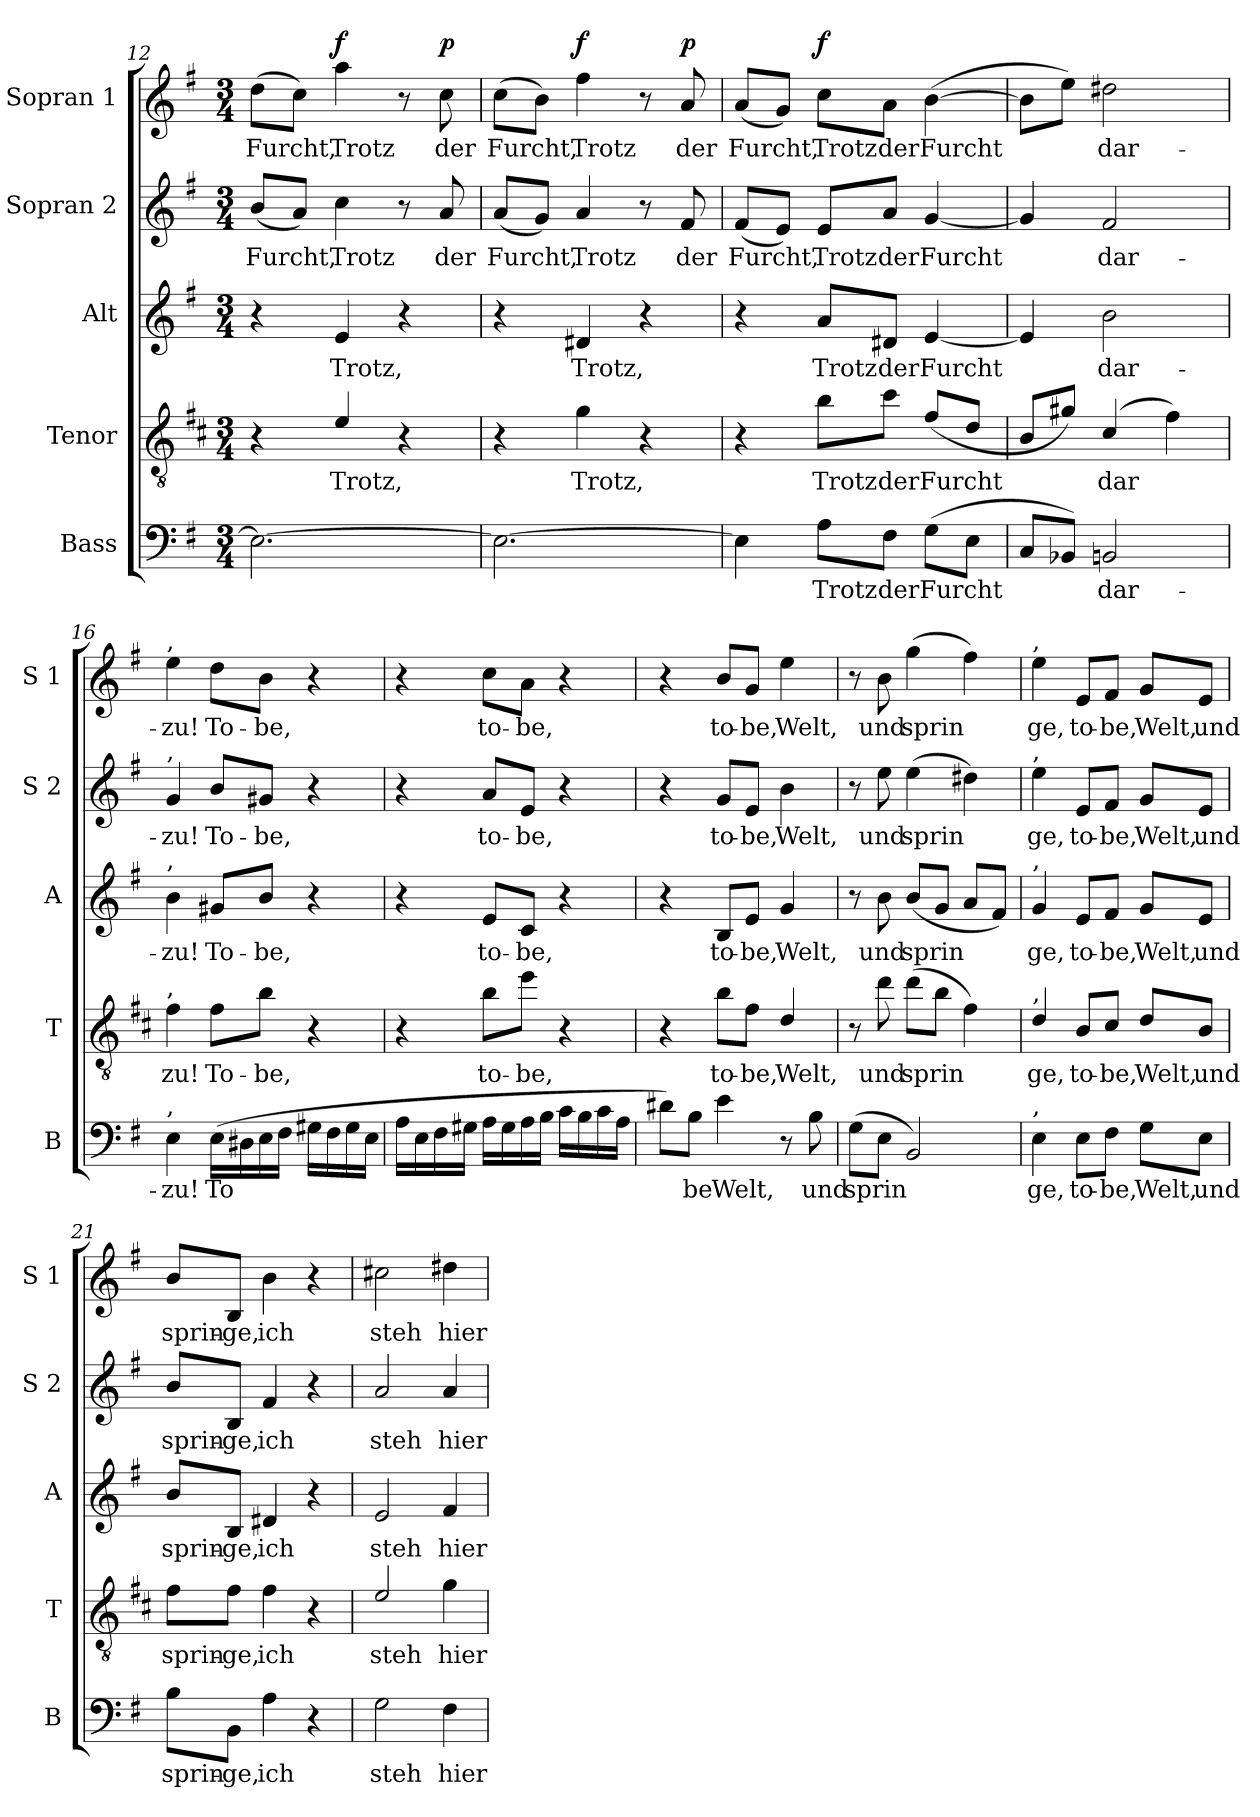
**kern	**text	**kern	**text	**kern	**text	**kern	**text	**kern	**text	**dynam
*part5	*part5	*part4	*part4	*part3	*part3	*part2	*part2	*part1	*part1	*part1
*staff5	*staff5	*staff4	*staff4	*staff3	*staff3	*staff2	*staff2	*staff1	*staff1	*staff1
*I"Bass	*	*I"Tenor	*	*I"Alt	*	*I"Sopran 2	*	*I"Sopran 1	*	*
*I'B	*	*I'T	*	*I'A	*	*I'S 2	*	*I'S 1	*	*
*clefF4	*	*clefGv2	*	*clefG2	*	*clefG2	*	*clefG2	*	*
*	*	*ITrd4c7	*	*	*	*	*	*	*	*
*k[f#]	*	*k[f#]	*	*k[f#]	*	*k[f#]	*	*k[f#]	*	*
*M3/4	*	*M3/4	*	*M3/4	*	*M3/4	*	*M3/4	*	*
=12	=12	=12	=12	=12	=12	=12	=12	=12	=12	=12
!	!	!	!	!	!	!	!LO:LY:b	!	!LO:LY:b	!
2.E\_	.	4r	.	4r	.	(8b/L	Furcht,	(8dd\L	Furcht,	.
.	.	.	.	.	.	8a/J)	.	8cc\J)	.	.
!	!	!	!LO:LY:b	!	!LO:LY:b	!	!LO:LY:b	!	!LO:LY:b	!LO:DY:b
.	.	4A/	Trotz,	4e/	Trotz,	4cc\	Trotz	4aa\	Trotz	f
.	.	4r	.	4r	.	8r	.	8r	.	.
!	!	!	!	!	!	!	!LO:LY:b	!	!LO:LY:b	!LO:DY:b
.	.	.	.	.	.	8a/	der	8cc\	der	p
=13	=13	=13	=13	=13	=13	=13	=13	=13	=13	=13
!	!	!	!	!	!	!	!LO:LY:b	!	!LO:LY:b	!
2.E\_	.	4r	.	4r	.	(8a/L	Furcht,	(8cc\L	Furcht,	.
.	.	.	.	.	.	8g/J)	.	8b\J)	.	.
!	!	!	!LO:LY:b	!	!LO:LY:b	!	!LO:LY:b	!	!LO:LY:b	!LO:DY:b
.	.	4c\	Trotz,	4d#X/	Trotz,	4a/	Trotz	4ff#\	Trotz	f
.	.	4r	.	4r	.	8r	.	8r	.	.
!	!	!	!	!	!	!	!LO:LY:b	!	!LO:LY:b	!LO:DY:b
.	.	.	.	.	.	8f#/	der	8a/	der	p
=14	=14	=14	=14	=14	=14	=14	=14	=14	=14	=14
!	!	!	!	!	!	!	!LO:LY:b	!	!LO:LY:b	!
4E\]	.	4r	.	4r	.	(8f#/L	Furcht,	(8a/L	Furcht,	.
.	.	.	.	.	.	8e/J)	.	8g/J)	.	.
!	!LO:LY:b	!	!LO:LY:b	!	!LO:LY:b	!	!LO:LY:b	!	!LO:LY:b	!LO:DY:b
8A\L	Trotz	8e\L	Trotz	8a/L	Trotz	8e/L	Trotz	8cc\L	Trotz	f
!	!LO:LY:b	!	!LO:LY:b	!	!LO:LY:b	!	!LO:LY:b	!	!LO:LY:b	!
8F#\J	der	8f#\J	der	8d#X/J	der	8a/J	der	8a\J	der	.
!	!LO:LY:b	!	!LO:LY:b	!	!LO:LY:b	!	!LO:LY:b	!	!LO:LY:b	!
(8G\L	Furcht	(8B/L	Furcht	[4e/	Furcht	[4g/	Furcht	([4b\	Furcht	.
8E\J	.	8G/J	.	.	.	.	.	.	.	.
=15	=15	=15	=15	=15	=15	=15	=15	=15	=15	=15
8C/L	.	8E/L	.	4e/]	.	4g/]	.	8b\L]	.	.
8BB-X/J)	.	8c#X/J)	.	.	.	.	.	8ee\J)	.	.
!	!LO:LY:b	!	!LO:LY:b	!	!LO:LY:b	!	!LO:LY:b	!	!LO:LY:b	!
2BBn/	dar-	(4F#/	dar	2b\	dar-	2f#/	dar-	2dd#X\	dar-	.
!	!	!	!LO:LY:b	!	!	!	!	!	!	!
.	.	4B\)	_-	.	.	.	.	.	.	.
!!LO:PB:g=z
=16	=16	=16	=16	=16	=16	=16	=16	=16	=16	=16
!	!	!	!	!	!	!	!	!LO:TX:a:t=,	!	!
!	!	!	!	!	!	!LO:TX:a:t=,	!	!	!	!
!	!	!	!	!LO:TX:a:t=,	!	!	!	!	!	!
!	!	!LO:TX:a:t=,	!	!	!	!	!	!	!	!
!LO:TX:a:t=,	!	!	!	!	!	!	!	!	!	!
!	!LO:LY:b	!	!LO:LY:b	!	!LO:LY:b	!	!LO:LY:b	!	!LO:LY:b	!
4E\	zu!	4B\	zu!	4b\	zu!	4g/	zu!	4ee\	zu!	.
!	!LO:LY:b	!	!LO:LY:b	!	!LO:LY:b	!	!LO:LY:b	!	!LO:LY:b	!
(16E\LL	To	8B\L	To-	8g#X/L	To-	8b/L	To-	8dd\L	To-	.
16D#X\	.	.	.	.	.	.	.	.	.	.
!	!	!	!LO:LY:b	!	!LO:LY:b	!	!LO:LY:b	!	!LO:LY:b	!
16E\	.	8e\J	be,	8b/J	be,	8g#X/J	be,	8b\J	be,	.
16F#\JJ	.	.	.	.	.	.	.	.	.	.
16G#X\LL	.	4r	.	4r	.	4r	.	4r	.	.
16F#\	.	.	.	.	.	.	.	.	.	.
16G#\	.	.	.	.	.	.	.	.	.	.
16E\JJ	.	.	.	.	.	.	.	.	.	.
=17	=17	=17	=17	=17	=17	=17	=17	=17	=17	=17
16A\LL	.	4r	.	4r	.	4r	.	4r	.	.
16E\	.	.	.	.	.	.	.	.	.	.
16F#\	.	.	.	.	.	.	.	.	.	.
16G#X\JJ	.	.	.	.	.	.	.	.	.	.
!	!	!	!LO:LY:b	!	!LO:LY:b	!	!LO:LY:b	!	!LO:LY:b	!
16A\LL	.	8e\L	to-	8e/L	to-	8a/L	to-	8cc\L	to-	.
16G#\	.	.	.	.	.	.	.	.	.	.
!	!	!	!LO:LY:b	!	!LO:LY:b	!	!LO:LY:b	!	!LO:LY:b	!
16A\	.	8a\J	be,	8c/J	be,	8e/J	be,	8a\J	be,	.
16B\JJ	.	.	.	.	.	.	.	.	.	.
16c\LL	.	4r	.	4r	.	4r	.	4r	.	.
16B\	.	.	.	.	.	.	.	.	.	.
16c\	.	.	.	.	.	.	.	.	.	.
16A\JJ	.	.	.	.	.	.	.	.	.	.
=18	=18	=18	=18	=18	=18	=18	=18	=18	=18	=18
8d#X\L)	.	4r	.	4r	.	4r	.	4r	.	.
!	!LO:LY:b	!	!	!	!	!	!	!	!	!
8B\J	be	.	.	.	.	.	.	.	.	.
!	!LO:LY:b	!	!LO:LY:b	!	!LO:LY:b	!	!LO:LY:b	!	!LO:LY:b	!
4e\	Welt,	8e\L	to-	8B/L	to-	8g/L	to-	8b/L	to-	.
!	!	!	!LO:LY:b	!	!LO:LY:b	!	!LO:LY:b	!	!LO:LY:b	!
.	.	8B\J	be,	8e/J	be,	8e/J	be,	8g/J	be,	.
!	!	!	!LO:LY:b	!	!LO:LY:b	!	!LO:LY:b	!	!LO:LY:b	!
8r	.	4G/	Welt,	4g/	Welt,	4b\	Welt,	4ee\	Welt,	.
!	!LO:LY:b	!	!	!	!	!	!	!	!	!
8B\	und	.	.	.	.	.	.	.	.	.
!!LO:LB:g=z
=19	=19	=19	=19	=19	=19	=19	=19	=19	=19	=19
!	!LO:LY:b	!	!	!	!	!	!	!	!	!
(8G\L	sprin	8r	.	8r	.	8r	.	8r	.	.
!	!	!	!LO:LY:b	!	!LO:LY:b	!	!LO:LY:b	!	!LO:LY:b	!
8E\J	.	8g\	und	8b\	und	8ee\	und	8b\	und	.
!	!	!	!LO:LY:b	!	!LO:LY:b	!	!LO:LY:b	!	!LO:LY:b	!
2BB/)	.	(8g\L	sprin	(8b/L	sprin	(4ee\	sprin	(4gg\	sprin	.
.	.	8e\J	.	8g/J	.	.	.	.	.	.
.	.	4B\)	.	8a/L	.	4dd#X\)	.	4ff#\)	.	.
.	.	.	.	8f#/J)	.	.	.	.	.	.
!!LO:LB:g=z
=20	=20	=20	=20	=20	=20	=20	=20	=20	=20	=20
!	!	!	!	!	!	!	!	!LO:TX:a:t=,	!	!
!	!	!	!	!	!	!LO:TX:a:t=,	!	!	!	!
!	!	!	!	!LO:TX:a:t=,	!	!	!	!	!	!
!	!	!LO:TX:a:t=,	!	!	!	!	!	!	!	!
!LO:TX:a:t=,	!	!	!	!	!	!	!	!	!	!
!	!LO:LY:b	!	!LO:LY:b	!	!LO:LY:b	!	!LO:LY:b	!	!LO:LY:b	!
4E\	ge,	4G/	ge,	4g/	ge,	4ee\	ge,	4ee\	ge,	.
!	!LO:LY:b	!	!LO:LY:b	!	!LO:LY:b	!	!LO:LY:b	!	!LO:LY:b	!
8E\L	to-	8E/L	to-	8e/L	to-	8e/L	to-	8e/L	to-	.
!	!LO:LY:b	!	!LO:LY:b	!	!LO:LY:b	!	!LO:LY:b	!	!LO:LY:b	!
8F#\J	be,	8F#/J	be,	8f#/J	be,	8f#/J	be,	8f#/J	be,	.
!	!LO:LY:b	!	!LO:LY:b	!	!LO:LY:b	!	!LO:LY:b	!	!LO:LY:b	!
8G\L	Welt,	8G/L	Welt,	8g/L	Welt,	8g/L	Welt,	8g/L	Welt,	.
!	!LO:LY:b	!	!LO:LY:b	!	!LO:LY:b	!	!LO:LY:b	!	!LO:LY:b	!
8E\J	und	8E/J	und	8e/J	und	8e/J	und	8e/J	und	.
=21	=21	=21	=21	=21	=21	=21	=21	=21	=21	=21
!	!LO:LY:b	!	!LO:LY:b	!	!LO:LY:b	!	!LO:LY:b	!	!LO:LY:b	!
8B\L	sprin-	8B\L	sprin-	8b/L	sprin-	8b/L	sprin-	8b/L	sprin-	.
!	!LO:LY:b	!	!LO:LY:b	!	!LO:LY:b	!	!LO:LY:b	!	!LO:LY:b	!
8BB\J	ge,	8B\J	ge,	8B/J	ge,	8B/J	ge,	8B/J	ge,	.
!	!LO:LY:b	!	!LO:LY:b	!	!LO:LY:b	!	!LO:LY:b	!	!LO:LY:b	!
4A\	ich	4B\	ich	4d#X/	ich	4f#/	ich	4b\	ich	.
4r	.	4r	.	4r	.	4r	.	4r	.	.
=22	=22	=22	=22	=22	=22	=22	=22	=22	=22	=22
!	!LO:LY:b	!	!LO:LY:b	!	!LO:LY:b	!	!LO:LY:b	!	!LO:LY:b	!
2G\	steh	2A/	steh	2e/	steh	2a/	steh	2cc#X\	steh	.
!	!LO:LY:b	!	!LO:LY:b	!	!LO:LY:b	!	!LO:LY:b	!	!LO:LY:b	!
4F#\	hier	4c\	hier	4f#/	hier	4a/	hier	4dd#X\	hier	.
=	=	=	=	=	=	=	=	=	=	=
*-	*-	*-	*-	*-	*-	*-	*-	*-	*-	*-
